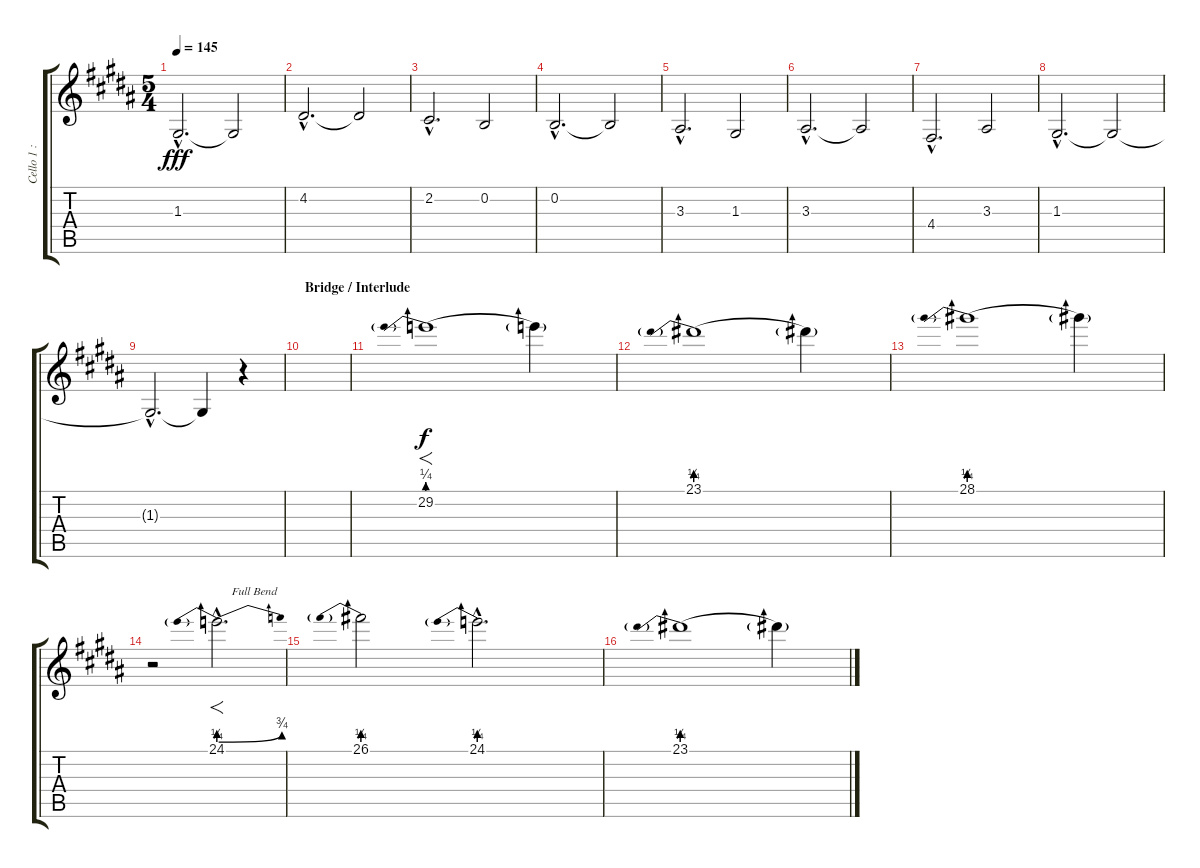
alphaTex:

\track ("Cello 1 : Lead" "Cello 1 : ") {instrument cello}
\staff {score tabs}
\tuning (E4 B3 G3 D3 A2 E2) {hide}
\ts (5 4)
\tempo 145
\clef g2
\ks b
1.3{hac t}.2{d dy fff} 1.3{t}.2 |
4.2{hac}.2{d} 4.2{t}.2 |
2.2{hac}.2{d} 0.2.2 |
0.2{hac}.2{d} 0.2{t}.2 |
3.3{hac}.2{d} 1.3.2 |
3.3{hac}.2{d} 3.3{t}.2 |
4.4{hac}.2{d} 3.3.2 |
1.3{hac}.2{d} 1.3{t}.2 |
1.3{hac t}.2{d volume 0} 1.3{t}.4 r.4 |
\section ("" "Bridge / Interlude")
|
29.2{be (prebend 0 1 60 1)}.1{f dy f volume 7} 29.2{t}.4 |
23.1{be (prebend 0 1 60 1)}.1 23.1{t}.4 |
28.1{be (prebend 0 1 60 1)}.1 28.1{t}.4 |
r.2 24.1{be (prebendbend 0 1 60 3) hac}.2{f d txt "     Full Bend"} |
26.1{be (prebend 0 1 60 1)}.2 24.1{be (prebend 0 1 60 1) hac}.2{d} |
23.1{be (prebend 0 1 60 1)}.1 23.1{t}.4
